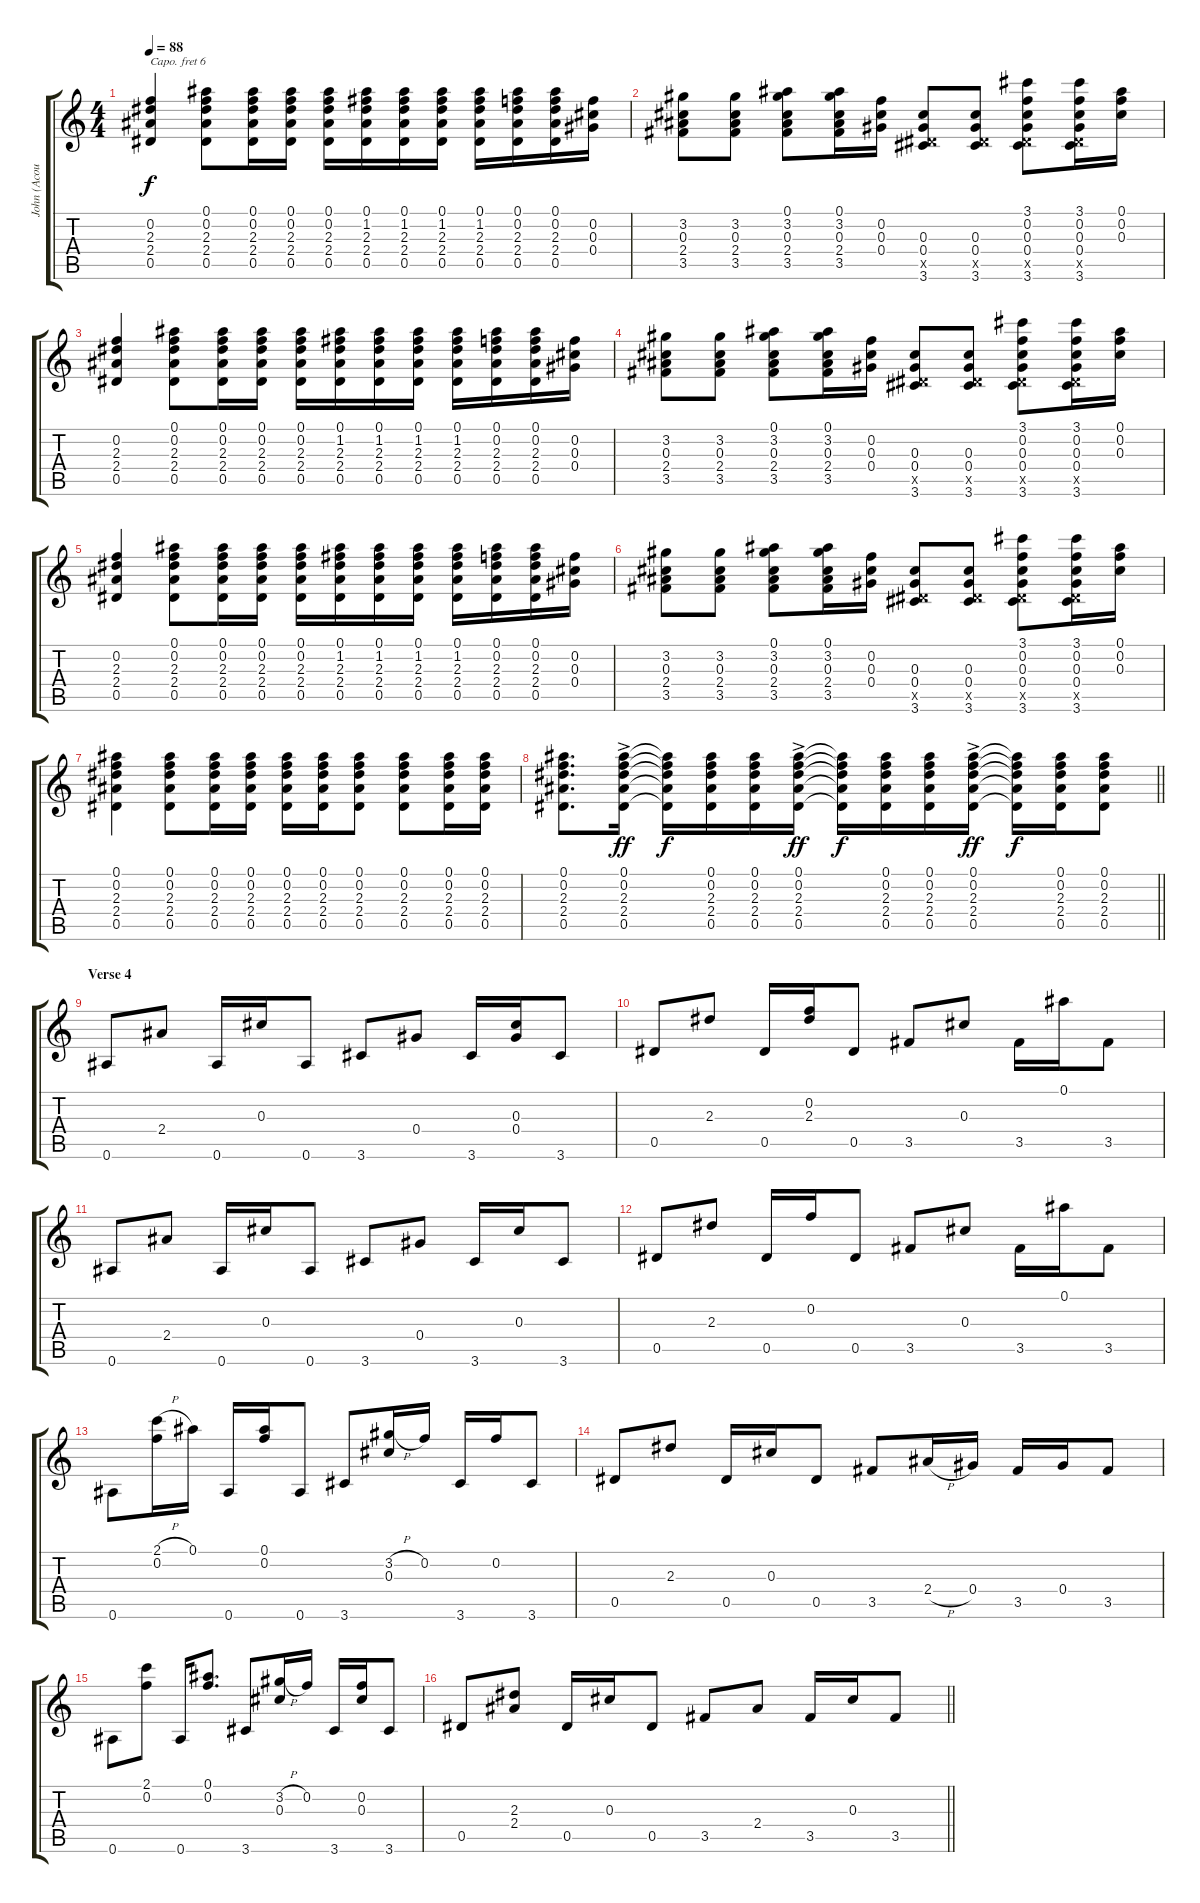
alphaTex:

\track ("John (Acoustic)" "John (Acou") {instrument acousticguitarnylon}
\staff {score tabs}
\capo 6
\tuning (E4 B3 G3 D3 A2 E2) {hide}
\ts (4 4)
\tempo 88
\clef g2
\ks c
(0.2 2.3 2.4 0.5).4{dy f} (0.1 0.2 2.3 2.4 0.5).8 (0.1 0.2 2.3 2.4 0.5).16 (0.1 0.2 2.3 2.4 0.5).16 (0.1 0.2 2.3 2.4 0.5).16 (0.1 1.2 2.3 2.4 0.5).16 (0.1 1.2 2.3 2.4 0.5).16 (0.1 1.2 2.3 2.4 0.5).16 (0.1 1.2 2.3 2.4 0.5).16 (0.1 0.2 2.3 2.4 0.5).16 (0.1 0.2 2.3 2.4 0.5).16 (0.2 0.3 0.4).16 |
(3.2 0.3 2.4 3.5).8 (3.2 0.3 2.4 3.5).8 (0.1 3.2 0.3 2.4 3.5).8 (0.1 3.2 0.3 2.4 3.5).16 (0.2 0.3 0.4).16 (0.3 0.4 0.5{x} 3.6).8 (0.3 0.4 0.5{x} 3.6).8 (3.1 0.2 0.3 0.4 0.5{x} 3.6).8 (3.1 0.2 0.3 0.4 0.5{x} 3.6).16 (0.1 0.2 0.3).16 |
(0.2 2.3 2.4 0.5).4 (0.1 0.2 2.3 2.4 0.5).8 (0.1 0.2 2.3 2.4 0.5).16 (0.1 0.2 2.3 2.4 0.5).16 (0.1 0.2 2.3 2.4 0.5).16 (0.1 1.2 2.3 2.4 0.5).16 (0.1 1.2 2.3 2.4 0.5).16 (0.1 1.2 2.3 2.4 0.5).16 (0.1 1.2 2.3 2.4 0.5).16 (0.1 0.2 2.3 2.4 0.5).16 (0.1 0.2 2.3 2.4 0.5).16 (0.2 0.3 0.4).16 |
(3.2 0.3 2.4 3.5).8 (3.2 0.3 2.4 3.5).8 (0.1 3.2 0.3 2.4 3.5).8 (0.1 3.2 0.3 2.4 3.5).16 (0.2 0.3 0.4).16 (0.3 0.4 0.5{x} 3.6).8 (0.3 0.4 0.5{x} 3.6).8 (3.1 0.2 0.3 0.4 0.5{x} 3.6).8 (3.1 0.2 0.3 0.4 0.5{x} 3.6).16 (0.1 0.2 0.3).16 |
(0.2 2.3 2.4 0.5).4 (0.1 0.2 2.3 2.4 0.5).8 (0.1 0.2 2.3 2.4 0.5).16 (0.1 0.2 2.3 2.4 0.5).16 (0.1 0.2 2.3 2.4 0.5).16 (0.1 1.2 2.3 2.4 0.5).16 (0.1 1.2 2.3 2.4 0.5).16 (0.1 1.2 2.3 2.4 0.5).16 (0.1 1.2 2.3 2.4 0.5).16 (0.1 0.2 2.3 2.4 0.5).16 (0.1 0.2 2.3 2.4 0.5).16 (0.2 0.3 0.4).16 |
(3.2 0.3 2.4 3.5).8 (3.2 0.3 2.4 3.5).8 (0.1 3.2 0.3 2.4 3.5).8 (0.1 3.2 0.3 2.4 3.5).16 (0.2 0.3 0.4).16 (0.3 0.4 0.5{x} 3.6).8 (0.3 0.4 0.5{x} 3.6).8 (3.1 0.2 0.3 0.4 0.5{x} 3.6).8 (3.1 0.2 0.3 0.4 0.5{x} 3.6).16 (0.1 0.2 0.3).16 |
(0.1 0.2 2.3 2.4 0.5).4 (0.1 0.2 2.3 2.4 0.5).8 (0.1 0.2 2.3 2.4 0.5).16 (0.1 0.2 2.3 2.4 0.5).16 (0.1 0.2 2.3 2.4 0.5).16 (0.1 0.2 2.3 2.4 0.5).16 (0.1 0.2 2.3 2.4 0.5).8 (0.1 0.2 2.3 2.4 0.5).8 (0.1 0.2 2.3 2.4 0.5).16 (0.1 0.2 2.3 2.4 0.5).16 |
\barLineRight lightlight
(0.1 0.2 2.3 2.4 0.5).8{d} (0.1 0.2 2.3 2.4 0.5{ac}).16{dy ff} (0.1{t} 0.2{t} 2.3{t} 2.4{t} 0.5{t}).16{dy f} (0.1 0.2 2.3 2.4 0.5).16 (0.1 0.2 2.3 2.4 0.5).16 (0.1 0.2 2.3 2.4 0.5{ac}).16{dy ff} (0.1{t} 0.2{t} 2.3{t} 2.4{t} 0.5{t}).16{dy f} (0.1 0.2 2.3 2.4 0.5).16 (0.1 0.2 2.3 2.4 0.5).16 (0.1{ac} 0.2 2.3 2.4 0.5).16{dy ff} (0.1{t} 0.2{t} 2.3{t} 2.4{t} 0.5{t}).16{dy f} (0.1 0.2 2.3 2.4 0.5).16 (0.1 0.2 2.3 2.4 0.5).8 |
\section ("" "Verse 4")
0.6.8 2.4.8 0.6.16 0.3.16 0.6.8 3.6.8 0.4.8 3.6.16 (0.3 0.4).16 3.6.8 |
0.5.8 2.3.8 0.5.16 (0.2 2.3).16 0.5.8 3.5.8 0.3.8 3.5.16 0.1.16 3.5.8 |
0.6.8 2.4.8 0.6.16 0.3.16 0.6.8 3.6.8 0.4.8 3.6.16 0.3.16 3.6.8 |
0.5.8 2.3.8 0.5.16 0.2.16 0.5.8 3.5.8 0.3.8 3.5.16 0.1.16 3.5.8 |
0.6.8 (2.1{h} 0.2).16 0.1.16 0.6.16 (0.1 0.2).16 0.6.8 3.6.8 (3.2{h} 0.3).16 0.2.16 3.6.16 0.2.16 3.6.8 |
0.5.8 2.3.8 0.5.16 0.3.16 0.5.8 3.5.8 2.4{h}.16 0.4.16 3.5.16 0.4.16 3.5.8 |
0.6.8 (2.1 0.2).8 0.6.16 (0.1 0.2).8{d} 3.6.8 (3.2{h} 0.3).16 0.2.16 3.6.16 (0.2 0.3).16 3.6.8 |
\barLineRight lightlight
0.5.8 (2.3 2.4).8 0.5.16 0.3.16 0.5.8 3.5.8 2.4.8 3.5.16 0.3.16 3.5.8
